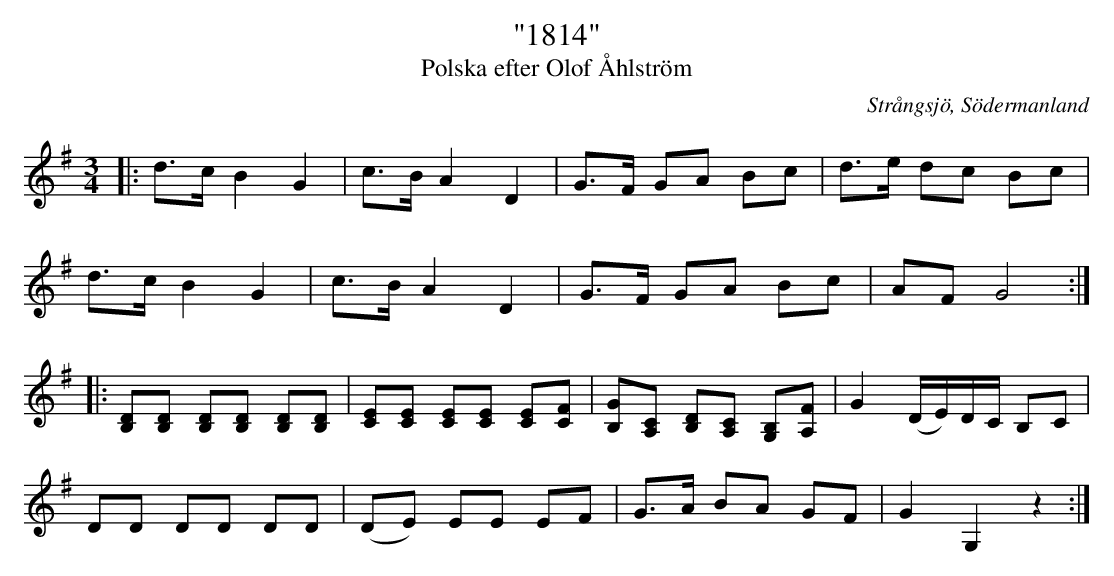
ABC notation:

X:1
T: "1814"
T: Polska efter Olof Åhlström
O: Strångsjö, Södermanland
M: 3/4
L: 1/16
K: G
|: d3c B4 G4 | c3B A4 D4 | G3F G2A2 B2c2 | d3e d2c2 B2c2 |
d3c B4 G4 | c3B A4 D4 | G3F G2A2 B2c2 | A2F2 G8 :|
|: [D2B,2][D2B,2] [D2B,2][D2B,2] [D2B,2][D2B,2] | [C2E2][C2E2] [C2E2][C2E2] [C2E2][C2F2] | [B,2G2][C2A,2] [D2B,2][C2A,2] [B,2G,2][A,2F2] | G4 (DE)DC B,2C2 |
D2D2 D2D2 D2D2 | (D2E2) E2E2 E2F2 | G2>A2 B2A2 G2F2 | G4 G,4 z4 :|
